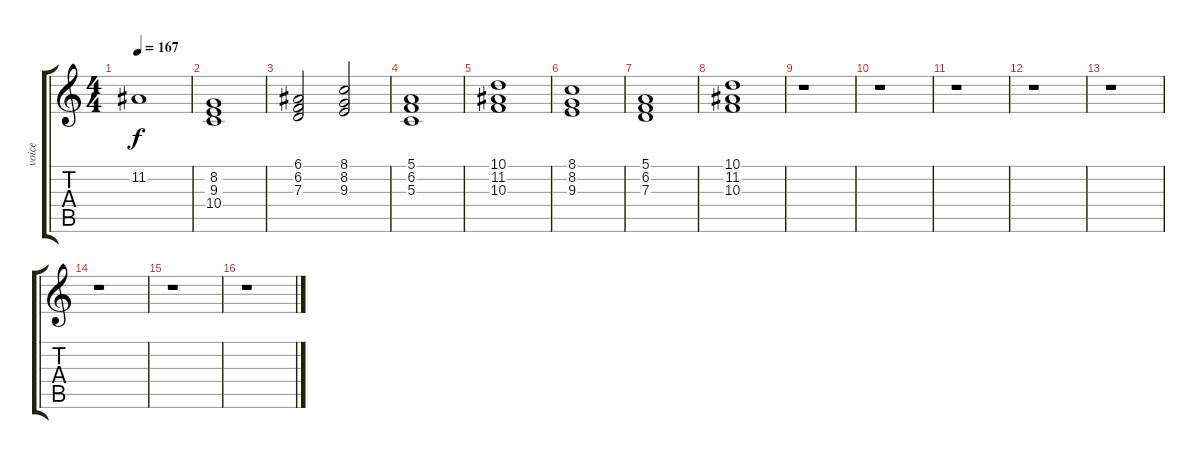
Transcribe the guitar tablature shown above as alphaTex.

\track ("voice" "voice") {instrument choiraahs}
\staff {score tabs}
\tuning (E4 B3 G3 D3 A2 E2) {hide}
\ts (4 4)
\tempo 167
\clef g2
\ks c
11.2.1{dy f} |
(8.2 9.3 10.4).1 |
(6.1 6.2 7.3).2 (8.1 8.2 9.3).2 |
(5.1 6.2 5.3).1 |
(10.1 11.2 10.3).1 |
(8.1 8.2 9.3).1 |
(5.1 6.2 7.3).1 |
(10.1 11.2 10.3).1 |
r.1 |
r.1 |
r.1 |
r.1 |
r.1 |
r.1 |
r.1 |
r.1
